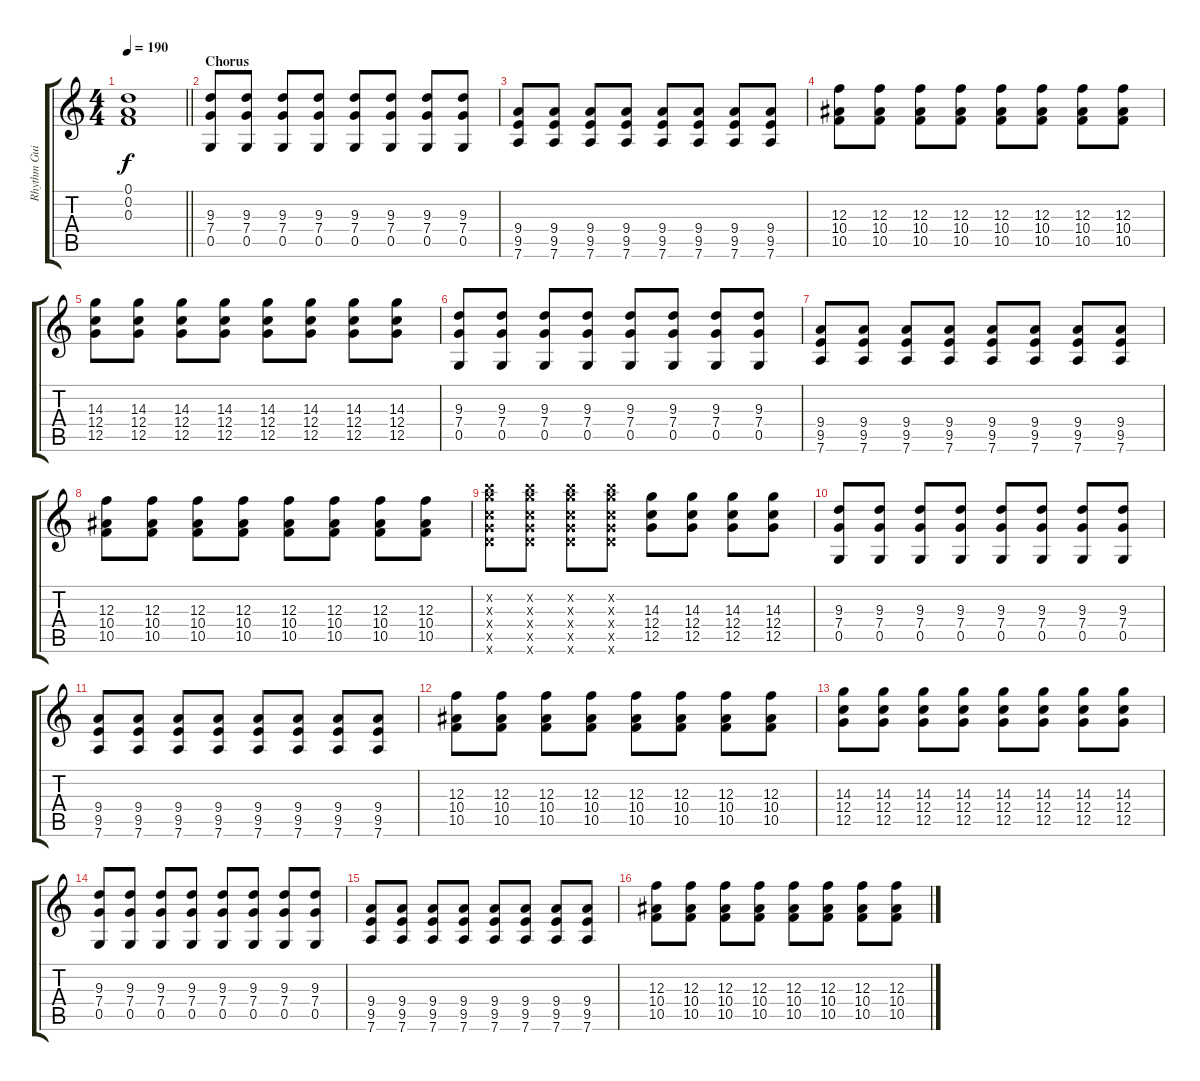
\track ("Rhythm Guitar" "Rhythm Gui") {instrument distortionguitar}
\staff {score tabs}
\tuning (D4 A3 F3 C3 G2 D2) {hide}
\ts (4 4)
\tempo 190
\clef g2
\barLineRight lightlight
\ks c
(0.1{t} 0.2{t} 0.3{t}).1{dy f} |
\section ("" "Chorus")
(9.3 7.4 0.5).8 (9.3 7.4 0.5).8 (9.3 7.4 0.5).8 (9.3 7.4 0.5).8 (9.3 7.4 0.5).8 (9.3 7.4 0.5).8 (9.3 7.4 0.5).8 (9.3 7.4 0.5).8 |
(9.4 9.5 7.6).8 (9.4 9.5 7.6).8 (9.4 9.5 7.6).8 (9.4 9.5 7.6).8 (9.4 9.5 7.6).8 (9.4 9.5 7.6).8 (9.4 9.5 7.6).8 (9.4 9.5 7.6).8 |
(12.3 10.4 10.5).8 (12.3 10.4 10.5).8 (12.3 10.4 10.5).8 (12.3 10.4 10.5).8 (12.3 10.4 10.5).8 (12.3 10.4 10.5).8 (12.3 10.4 10.5).8 (12.3 10.4 10.5).8 |
(14.3 12.4 12.5).8 (14.3 12.4 12.5).8 (14.3 12.4 12.5).8 (14.3 12.4 12.5).8 (14.3 12.4 12.5).8 (14.3 12.4 12.5).8 (14.3 12.4 12.5).8 (14.3 12.4 12.5).8 |
(9.3 7.4 0.5).8 (9.3 7.4 0.5).8 (9.3 7.4 0.5).8 (9.3 7.4 0.5).8 (9.3 7.4 0.5).8 (9.3 7.4 0.5).8 (9.3 7.4 0.5).8 (9.3 7.4 0.5).8 |
(9.4 9.5 7.6).8 (9.4 9.5 7.6).8 (9.4 9.5 7.6).8 (9.4 9.5 7.6).8 (9.4 9.5 7.6).8 (9.4 9.5 7.6).8 (9.4 9.5 7.6).8 (9.4 9.5 7.6).8 |
(12.3 10.4 10.5).8 (12.3 10.4 10.5).8 (12.3 10.4 10.5).8 (12.3 10.4 10.5).8 (12.3 10.4 10.5).8 (12.3 10.4 10.5).8 (12.3 10.4 10.5).8 (12.3 10.4 10.5).8 |
(14.2{x} 14.3{x} 12.4{x} 12.5{x} 12.6{x}).8 (14.2{x} 14.3{x} 12.4{x} 12.5{x} 12.6{x}).8 (14.2{x} 14.3{x} 12.4{x} 12.5{x} 12.6{x}).8 (14.2{x} 14.3{x} 12.4{x} 12.5{x} 12.6{x}).8 (14.3 12.4 12.5).8 (14.3 12.4 12.5).8 (14.3 12.4 12.5).8 (14.3 12.4 12.5).8 |
(9.3 7.4 0.5).8 (9.3 7.4 0.5).8 (9.3 7.4 0.5).8 (9.3 7.4 0.5).8 (9.3 7.4 0.5).8 (9.3 7.4 0.5).8 (9.3 7.4 0.5).8 (9.3 7.4 0.5).8 |
(9.4 9.5 7.6).8 (9.4 9.5 7.6).8 (9.4 9.5 7.6).8 (9.4 9.5 7.6).8 (9.4 9.5 7.6).8 (9.4 9.5 7.6).8 (9.4 9.5 7.6).8 (9.4 9.5 7.6).8 |
(12.3 10.4 10.5).8 (12.3 10.4 10.5).8 (12.3 10.4 10.5).8 (12.3 10.4 10.5).8 (12.3 10.4 10.5).8 (12.3 10.4 10.5).8 (12.3 10.4 10.5).8 (12.3 10.4 10.5).8 |
(14.3 12.4 12.5).8 (14.3 12.4 12.5).8 (14.3 12.4 12.5).8 (14.3 12.4 12.5).8 (14.3 12.4 12.5).8 (14.3 12.4 12.5).8 (14.3 12.4 12.5).8 (14.3 12.4 12.5).8 |
(9.3 7.4 0.5).8 (9.3 7.4 0.5).8 (9.3 7.4 0.5).8 (9.3 7.4 0.5).8 (9.3 7.4 0.5).8 (9.3 7.4 0.5).8 (9.3 7.4 0.5).8 (9.3 7.4 0.5).8 |
(9.4 9.5 7.6).8 (9.4 9.5 7.6).8 (9.4 9.5 7.6).8 (9.4 9.5 7.6).8 (9.4 9.5 7.6).8 (9.4 9.5 7.6).8 (9.4 9.5 7.6).8 (9.4 9.5 7.6).8 |
(12.3 10.4 10.5).8 (12.3 10.4 10.5).8 (12.3 10.4 10.5).8 (12.3 10.4 10.5).8 (12.3 10.4 10.5).8 (12.3 10.4 10.5).8 (12.3 10.4 10.5).8 (12.3 10.4 10.5).8
